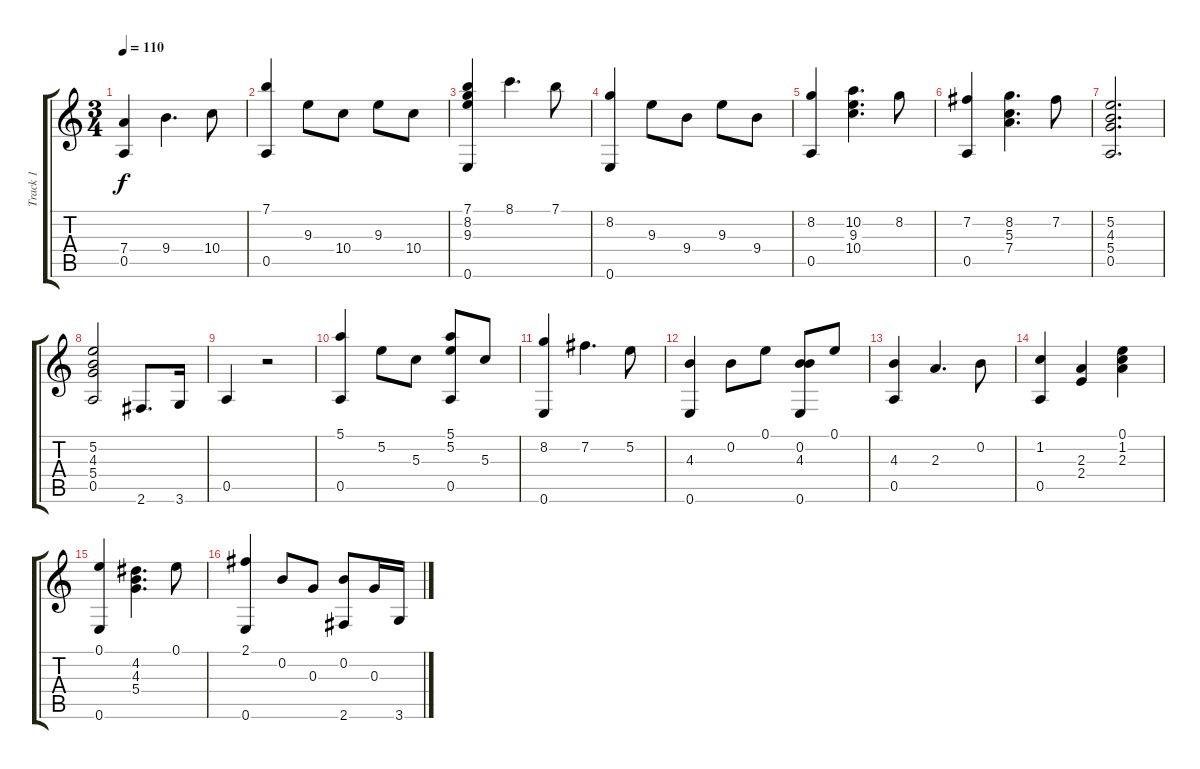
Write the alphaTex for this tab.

\track ("Track 1" "Track 1") {instrument electricguitarjazz}
\staff {score tabs}
\tuning (E4 B3 G3 D3 A2 E2) {hide}
\ts (3 4)
\tempo 110
\clef g2
\ks c
(7.4 0.5).4{dy f} 9.4.4{d} 10.4.8 |
(7.1 0.5).4 9.3.8 10.4.8 9.3.8 10.4.8 |
(7.1 8.2 9.3 0.6).4 8.1.4{d} 7.1.8 |
(8.2 0.6).4 9.3.8 9.4.8 9.3.8 9.4.8 |
(8.2 0.5).4 (10.2 9.3 10.4).4{d} 8.2.8 |
(7.2 0.5).4 (8.2 5.3 7.4).4{d} 7.2.8 |
(5.2 4.3 5.4 0.5).2{d} |
(5.2 4.3 5.4 0.5).2 2.6.8{d} 3.6.16 |
0.5.4 r.2 |
(5.1 0.5).4 5.2.8 5.3.8 (5.1 5.2 0.5).8 5.3.8 |
(8.2 0.6).4 7.2.4{d} 5.2.8 |
(4.3 0.6).4 0.2.8 0.1.8 (0.2 4.3 0.6).8 0.1.8 |
(4.3 0.5).4 2.3.4{d} 0.2.8 |
(1.2 0.5).4 (2.3 2.4).4 (0.1 1.2 2.3).4 |
(0.1 0.6).4 (4.2 4.3 5.4).4{d} 0.1.8 |
(2.1 0.6).4 0.2.8 0.3.8 (0.2 2.6).8 0.3.16 3.6.16
